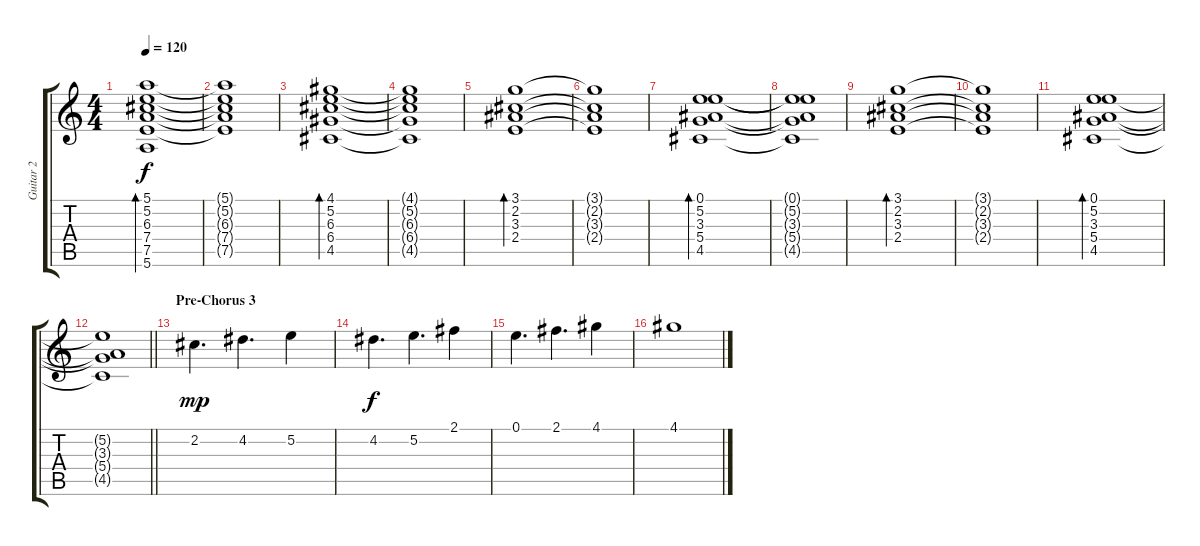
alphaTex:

\track ("Guitar 2" "Guitar 2") {instrument distortionguitar}
\staff {score tabs}
\tuning (E4 B3 G3 D3 A2 E2) {hide}
\ts (4 4)
\tempo 120
\clef g2
\ks c
(5.1 5.2 6.3 7.4 7.5 5.6).1{bd 120 dy f} |
(5.1{t} 5.2{t} 6.3{t} 7.4{t} 7.5{t}).1 |
(4.1 5.2 6.3 6.4 4.5).1{bd 120} |
(4.1{t} 5.2{t} 6.3{t} 6.4{t} 4.5{t}).1 |
(3.1 2.2 3.3 2.4).1{bd 120} |
(3.1{t} 2.2{t} 3.3{t} 2.4{t}).1 |
(0.1 5.2 3.3 5.4 4.5).1{bd 120} |
(0.1{t} 5.2{t} 3.3{t} 5.4{t} 4.5{t}).1 |
(3.1 2.2 3.3 2.4).1{bd 120} |
(3.1{t} 2.2{t} 3.3{t} 2.4{t}).1 |
(0.1 5.2 3.3 5.4 4.5).1{bd 120} |
\barLineRight lightlight
(5.2{t} 3.3{t} 5.4{t} 4.5{t}).1 |
\section ("" "Pre-Chorus 3")
2.2.4{d dy mp volume 13 instrument distortionguitar} 4.2.4{d} 5.2.4 |
4.2.4{d dy f} 5.2.4{d} 2.1.4 |
0.1.4{d} 2.1.4{d} 4.1.4 |
4.1.1
